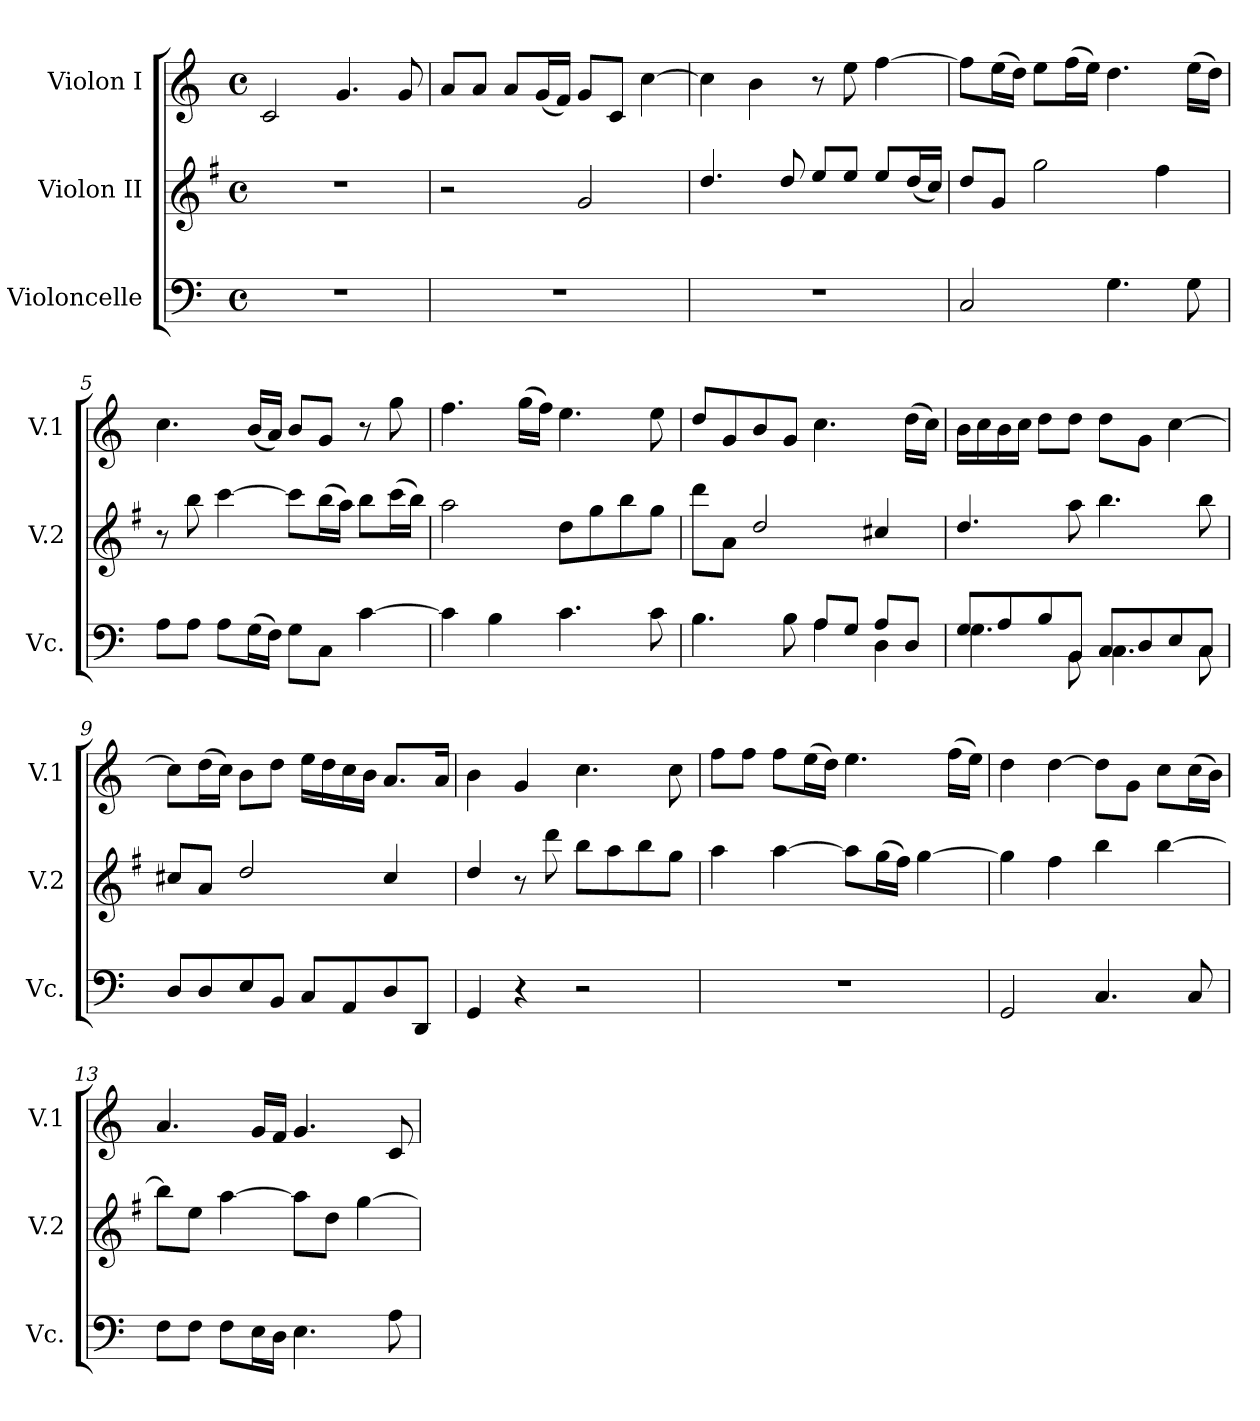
**kern	**kern	**kern
*part3	*part2	*part1
*staff3	*staff2	*staff1
*I"Violoncelle	*I"Violon II	*I"Violon I
*I'Vc.	*I'V.2	*I'V.1
*clefF4	*clefG2	*clefG2
*	*ITrd4c7	*
*k[]	*k[]	*k[]
*C:	*C:	*C:
*M4/4	*M4/4	*M4/4
*met(c)	*met(c)	*met(c)
=1	=1	=1
1r	1r	2c/
.	.	4.g/
.	.	8g/
=2	=2	=2
1r	2r	8a/L
.	.	8a/J
.	.	8a/L
.	.	(16g/L
.	.	16f/JJ)
.	2c/	8g/L
.	.	8c/J
.	.	[4cc\
=3	=3	=3
1r	4.g/	4cc\]
.	.	4b\
.	8g/	.
.	8a/L	8r
.	8a/J	8ee\
.	8a/L	[4ff\
.	(16g/L	.
.	16f/JJ)	.
=4	=4	=4
2C/	8g/L	8ff\L]
.	8c/J	(16ee\L
.	.	16dd\JJ)
.	2cc\	8ee\L
.	.	(16ff\L
.	.	16ee\JJ)
4.G\	.	4.dd\
.	4b\	.
8G\	.	(16ee\LL
.	.	16dd\JJ)
=5	=5	=5
8A\L	8r	4.cc\
8A\J	8ee\	.
8A\L	[4ff\	.
(16G\L	.	(16b/LL
16F\JJ)	.	16a/JJ)
8G\L	8ff\L]	8b/L
8C\J	(16ee\L	8g/J
.	16dd\JJ)	.
[4c\	8ee\L	8r
.	(16ff\L	8gg\
.	16ee\JJ)	.
=6	=6	=6
4c\]	2dd\	4.ff\
4B\	.	.
.	.	(16gg\LL
.	.	16ff\JJ)
4.c\	8g\L	4.ee\
.	8cc\	.
.	8ee\	.
8c\	8cc\J	8ee\
!!LO:LB:g=z
=7	=7	=7
*^	*	*
4.B\	2ryy	8gg\L	8dd/L
.	.	8d\J	8g/
.	.	2g/	8b/
8B\	.	.	8g/J
8A/L	4A\	.	4.cc\
8G/J	.	.	.
8A/L	4D\	4f#X/	.
8D/J	.	.	(16dd\LL
.	.	.	16cc\JJ)
=8	=8	=8	=8
8G/L	4.G\	4.g/	16b\LL
.	.	.	16cc\
8A/	.	.	16b\
.	.	.	16cc\JJ
8B/	.	.	8dd\L
8BB/J	8BB\	8dd\	8dd\J
8C/L	4.C\	4.ee\	8dd\L
8D/	.	.	8g\J
8E/	.	.	[4cc\
8C/J	8C\	8ee\	.
*v	*v	*	*
=9	=9	=9
8D/L	8f#X/L	8cc\L]
8D/	8d/J	(16dd\L
.	.	16cc\JJ)
8E/	2g/	8b\L
8BB/J	.	8dd\J
8C/L	.	16ee\LL
.	.	16dd\
8AA/	.	16cc\
.	.	16b\JJ
8D/	4f#/	8.a/L
8DD/J	.	.
.	.	16a/Jk
=10	=10	=10
4GG/	4g/	4b\
4r	8r	4g/
.	8gg\	.
2r	8ee\L	4.cc\
.	8dd\	.
.	8ee\	.
.	8cc\J	8cc\
=11	=11	=11
1r	4dd\	8ff\L
.	.	8ff\J
.	[4dd\	8ff\L
.	.	(16ee\L
.	.	16dd\JJ)
.	8dd\L]	4.ee\
.	(16cc\L	.
.	16b\JJ)	.
.	[4cc\	.
.	.	(16ff\LL
.	.	16ee\JJ)
=12	=12	=12
2GG/	4cc\]	4dd\
.	4b\	[4dd\
4.C/	4ee\	8dd\L]
.	.	8g\J
.	[4ee\	8cc\L
8C/	.	(16cc\L
.	.	16b\JJ)
!!LO:PB:g=z
=13	=13	=13
8F\L	8ee\L]	4.a/
8F\J	8a\J	.
8F\L	[4dd\	.
16E\L	.	16g/LL
16D\JJ	.	16f/JJ
4.E\	8dd\L]	4.g/
.	8g\J	.
.	[4cc\	.
8A\	.	8c/
=	=	=
*-	*-	*-
